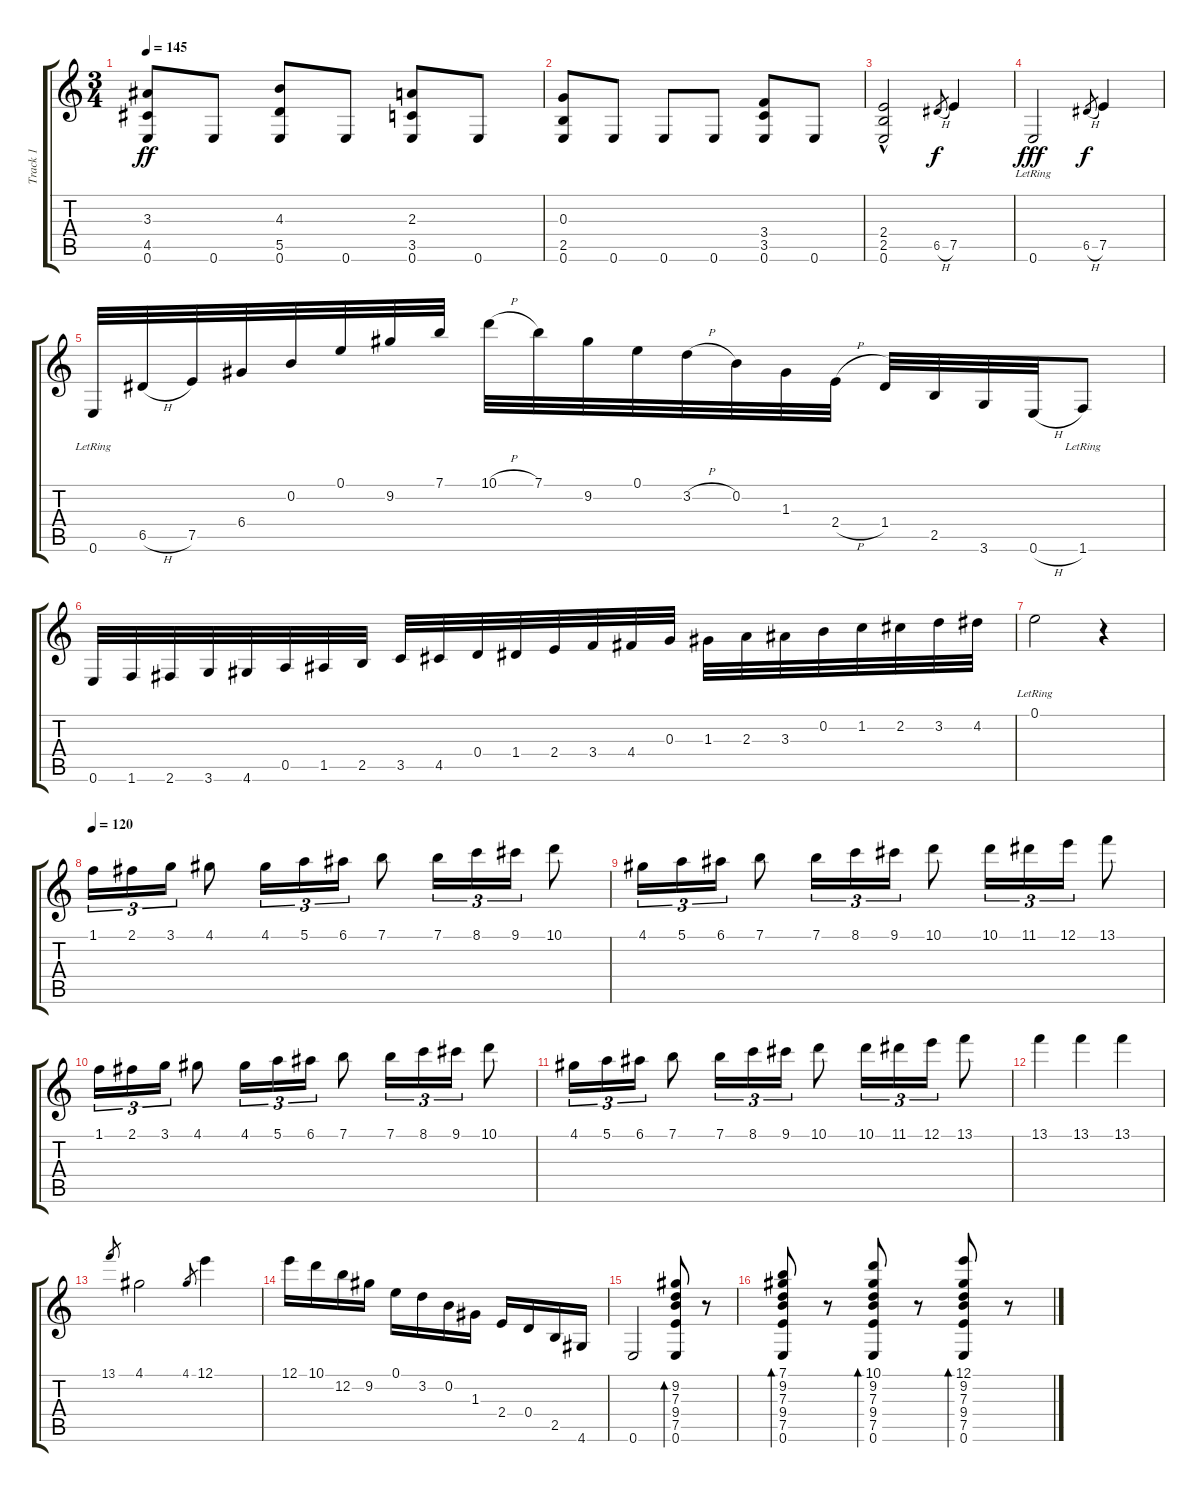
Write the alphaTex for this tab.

\track ("Track 1" "Track 1") {instrument acousticguitarnylon}
\staff {score tabs}
\tuning (E4 B3 G3 D3 A2 E2) {hide}
\ts (3 4)
\tempo 145
\clef g2
\ks c
(3.3 4.5 0.6).8{dy ff} 0.6.8 (4.3 5.5 0.6).8 0.6.8 (2.3 3.5 0.6).8 0.6.8 |
(0.3 2.5 0.6).8 0.6.8 0.6.8 0.6.8 (3.4 3.5 0.6).8 0.6.8 |
(2.4 2.5 0.6{hac}).2 6.5{h}.8{gr dy f} 7.5.4 |
0.6{lr}.2{dy fff} 6.5{h}.8{gr dy f} 7.5.4 |
0.6{lr}.32 6.5{h}.32 7.5.32 6.4.32 0.2.32 0.1.32 9.2.32 7.1.32 10.1{h}.32 7.1.32 9.2.32 0.1.32 3.2{h}.32 0.2.32 1.3.32 2.4{h}.32 1.4.32 2.5.32 3.6.32 0.6{h}.32 1.6{lr}.8 |
0.6.32 1.6.32 2.6.32 3.6.32 4.6.32 0.5.32 1.5.32 2.5.32 3.5.32 4.5.32 0.4.32 1.4.32 2.4.32 3.4.32 4.4.32 0.3.32 1.3.32 2.3.32 3.3.32 0.2.32 1.2.32 2.2.32 3.2.32 4.2.32 |
0.1{lr}.2 r.4 |
\tempo 120
1.1.16{tu (3 2)} 2.1.16{tu (3 2)} 3.1.16{tu (3 2)} 4.1.8 4.1.16{tu (3 2)} 5.1.16{tu (3 2)} 6.1.16{tu (3 2)} 7.1.8 7.1.16{tu (3 2)} 8.1.16{tu (3 2)} 9.1.16{tu (3 2)} 10.1.8 |
4.1.16{tu (3 2)} 5.1.16{tu (3 2)} 6.1.16{tu (3 2)} 7.1.8 7.1.16{tu (3 2)} 8.1.16{tu (3 2)} 9.1.16{tu (3 2)} 10.1.8 10.1.16{tu (3 2)} 11.1.16{tu (3 2)} 12.1.16{tu (3 2)} 13.1.8 |
1.1.16{tu (3 2)} 2.1.16{tu (3 2)} 3.1.16{tu (3 2)} 4.1.8 4.1.16{tu (3 2)} 5.1.16{tu (3 2)} 6.1.16{tu (3 2)} 7.1.8 7.1.16{tu (3 2)} 8.1.16{tu (3 2)} 9.1.16{tu (3 2)} 10.1.8 |
4.1.16{tu (3 2)} 5.1.16{tu (3 2)} 6.1.16{tu (3 2)} 7.1.8 7.1.16{tu (3 2)} 8.1.16{tu (3 2)} 9.1.16{tu (3 2)} 10.1.8 10.1.16{tu (3 2)} 11.1.16{tu (3 2)} 12.1.16{tu (3 2)} 13.1.8 |
13.1.4 13.1.4 13.1.4 |
13.1.8{gr} 4.1.2 4.1.8{gr} 12.1.4 |
12.1.16 10.1.16 12.2.16 9.2.16 0.1.16 3.2.16 0.2.16 1.3.16 2.4.16 0.4.16 2.5.16 4.6.16 |
0.6.2 (9.2 7.3 9.4 7.5 0.6).8{bd 120} r.8 |
(7.1 9.2 7.3 9.4 7.5 0.6).8{bd 120} r.8 (10.1 9.2 7.3 9.4 7.5 0.6).8{bd 120} r.8 (12.1 9.2 7.3 9.4 7.5 0.6).8{bd 120} r.8
